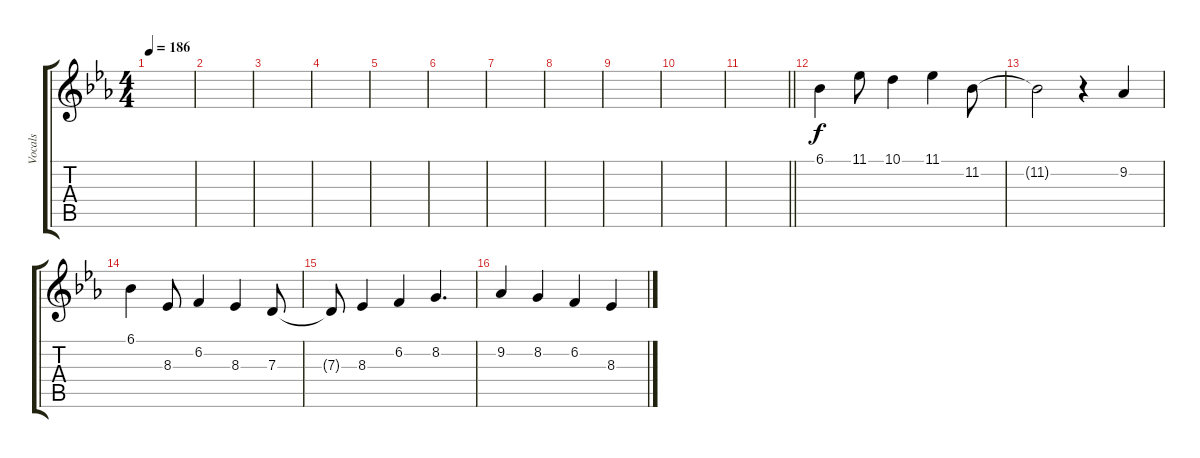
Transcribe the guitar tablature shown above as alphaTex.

\track ("Vocals" "Vocals") {instrument altosax}
\staff {score tabs}
\tuning (E4 B3 G3 D3 A2 E2) {hide}
\ts (4 4)
\tempo 186
\clef g2
\ks eb
|
|
|
|
|
|
|
|
|
|
\barLineRight lightlight
|
6.1.4 11.1.8 10.1.4 11.1.4 11.2.8 |
11.2{t}.2 r.4 9.2.4 |
6.1.4 8.3.8 6.2.4 8.3.4 7.3.8 |
7.3{t}.8 8.3.4 6.2.4 8.2.4{d} |
9.2.4 8.2.4 6.2.4 8.3.4
